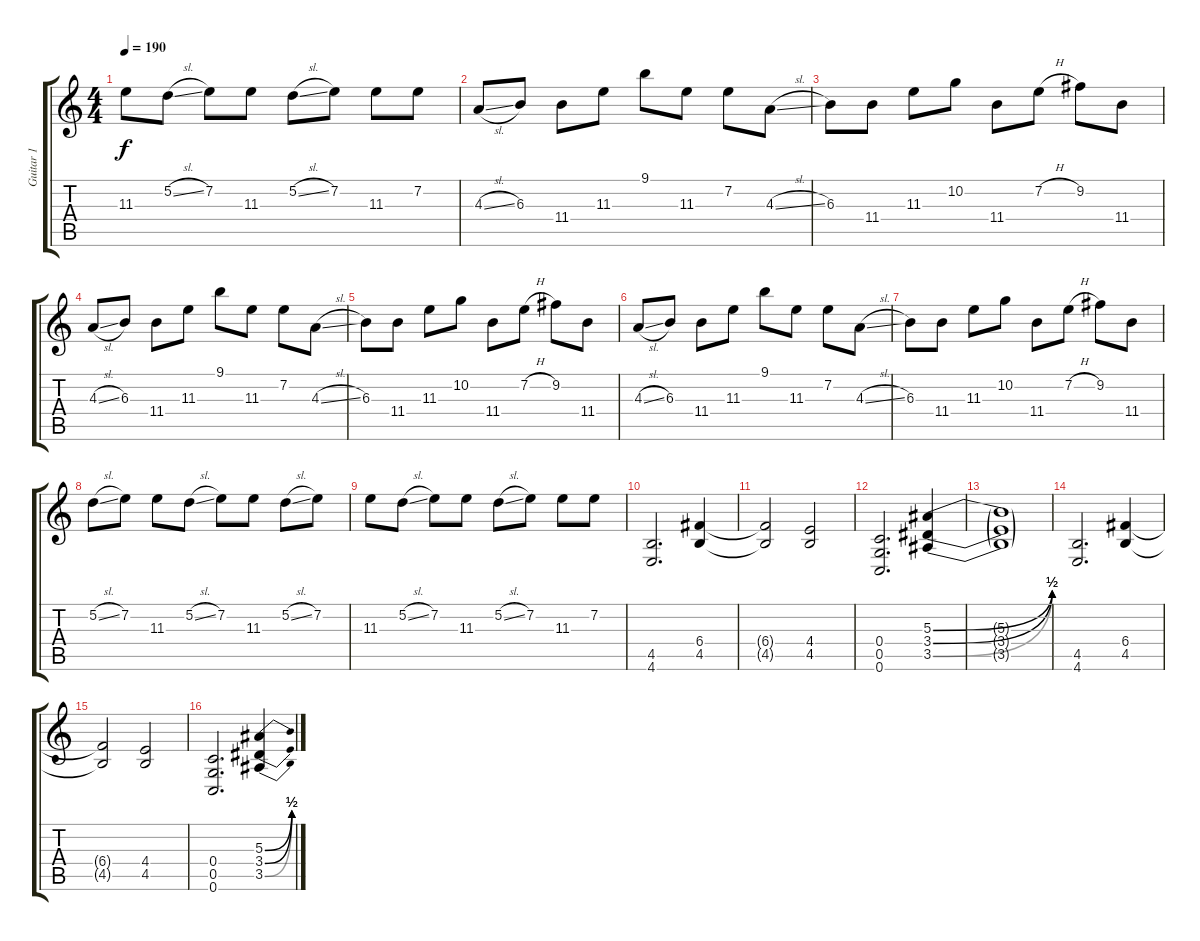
\track ("Guitar 1" "Guitar 1") {instrument distortionguitar}
\staff {score tabs}
\tuning (D4 A3 F3 C3 G2 C2) {hide}
\ts (4 4)
\tempo 190
\clef g2
\ks c
11.3.8{dy f} 5.2{sl}.8 7.2.8 11.3.8 5.2{sl}.8 7.2.8 11.3.8 7.2.8 |
4.3{sl}.8 6.3.8 11.4.8 11.3.8 9.1.8 11.3.8 7.2.8 4.3{sl}.8 |
6.3.8 11.4.8 11.3.8 10.2.8 11.4.8 7.2{h}.8 9.2.8 11.4.8 |
4.3{sl}.8 6.3.8 11.4.8 11.3.8 9.1.8 11.3.8 7.2.8 4.3{sl}.8 |
6.3.8 11.4.8 11.3.8 10.2.8 11.4.8 7.2{h}.8 9.2.8 11.4.8 |
4.3{sl}.8 6.3.8 11.4.8 11.3.8 9.1.8 11.3.8 7.2.8 4.3{sl}.8 |
6.3.8 11.4.8 11.3.8 10.2.8 11.4.8 7.2{h}.8 9.2.8 11.4.8 |
5.2{sl}.8 7.2.8 11.3.8 5.2{sl}.8 7.2.8 11.3.8 5.2{sl}.8 7.2.8 |
11.3.8 5.2{sl}.8 7.2.8 11.3.8 5.2{sl}.8 7.2.8 11.3.8 7.2.8 |
(4.5 4.6).2{d} (6.4 4.5).4 |
(6.4{t} 4.5{t}).2 (4.4 4.5).2 |
(0.4 0.5 0.6).2{d} (5.3{be (bend 0 0 60 2)} 3.4{be (bend 0 0 60 2)} 3.5{be (bend 0 0 60 2)}).4 |
(5.3{t} 3.4{t} 3.5{t}).1 |
(4.5 4.6).2{d} (6.4 4.5).4 |
(6.4{t} 4.5{t}).2 (4.4 4.5).2 |
(0.4 0.5 0.6).2{d} (5.3{be (bend 0 0 60 2)} 3.4{be (bend 0 0 60 2)} 3.5{be (bend 0 0 60 2)}).4
